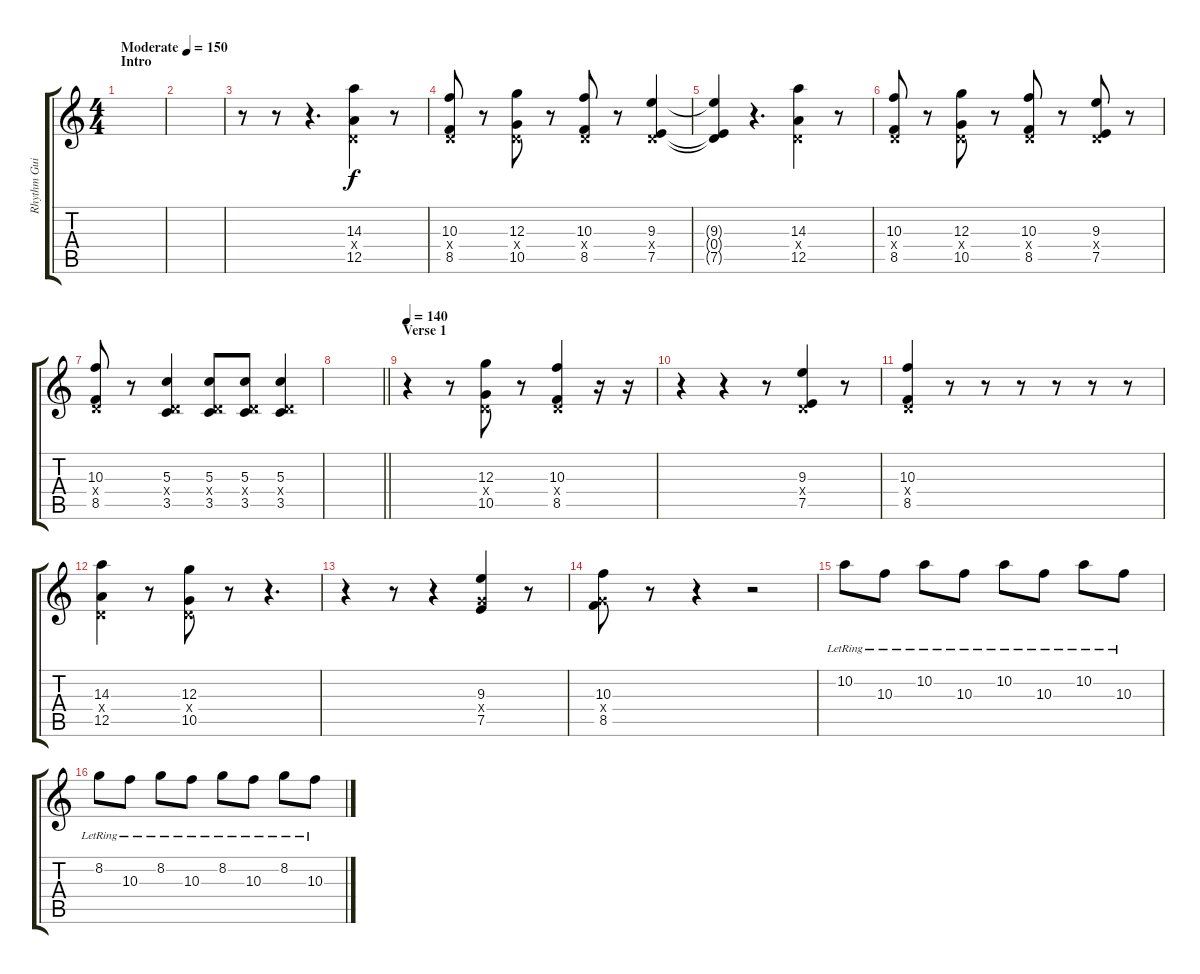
\track ("Rhythm Guitar" "Rhythm Gui") {instrument distortionguitar}
\staff {score tabs}
\tuning (E4 B3 G3 D3 A2 D2) {hide}
\ts (4 4)
\section ("" "Intro")
\tempo (150 "Moderate")
\clef g2
\ks c
|
|
r.8 r.8 r.4{d} (14.3 0.4{x} 12.5).4 r.8 |
(10.3 0.4{x} 8.5).8 r.8 (12.3 0.4{x} 10.5).8 r.8 (10.3 0.4{x} 8.5).8 r.8 (9.3 0.4{x} 7.5).4 |
(9.3{t} 0.4{t} 7.5{t}).4 r.4{d} (14.3 0.4{x} 12.5).4 r.8 |
(10.3 0.4{x} 8.5).8 r.8 (12.3 0.4{x} 10.5).8 r.8 (10.3 0.4{x} 8.5).8 r.8 (9.3 0.4{x} 7.5).8 r.8 |
(10.3 0.4{x} 8.5).8 r.8 (5.3 0.4{x} 3.5).4 (5.3 0.4{x} 3.5).8 (5.3 0.4{x} 3.5).8 (5.3 0.4{x} 3.5).4 |
\barLineRight lightlight
|
\section ("" "Verse 1")
\tempo 140
r.4 r.8 (12.3 0.4{x} 10.5).8 r.8 (10.3 0.4{x} 8.5).4 r.16 r.16 |
r.4 r.4 r.8 (9.3 0.4{x} 7.5).4 r.8 |
(10.3 0.4{x} 8.5).4 r.8 r.8 r.8 r.8 r.8 r.8 |
(14.3 0.4{x} 12.5).4 r.8 (12.3 0.4{x} 10.5).8 r.8 r.4{d} |
r.4 r.8 r.4 (9.3 5.4{x} 7.5).4 r.8 |
(10.3 5.4{x} 8.5).8 r.8 r.4 r.2 |
10.2{lr}.8{volume 8} 10.3{lr}.8 10.2{lr}.8 10.3{lr}.8 10.2{lr}.8 10.3{lr}.8 10.2{lr}.8 10.3{lr}.8 |
8.2{lr}.8 10.3{lr}.8 8.2{lr}.8 10.3{lr}.8 8.2{lr}.8 10.3{lr}.8 8.2{lr}.8 10.3{lr}.8
